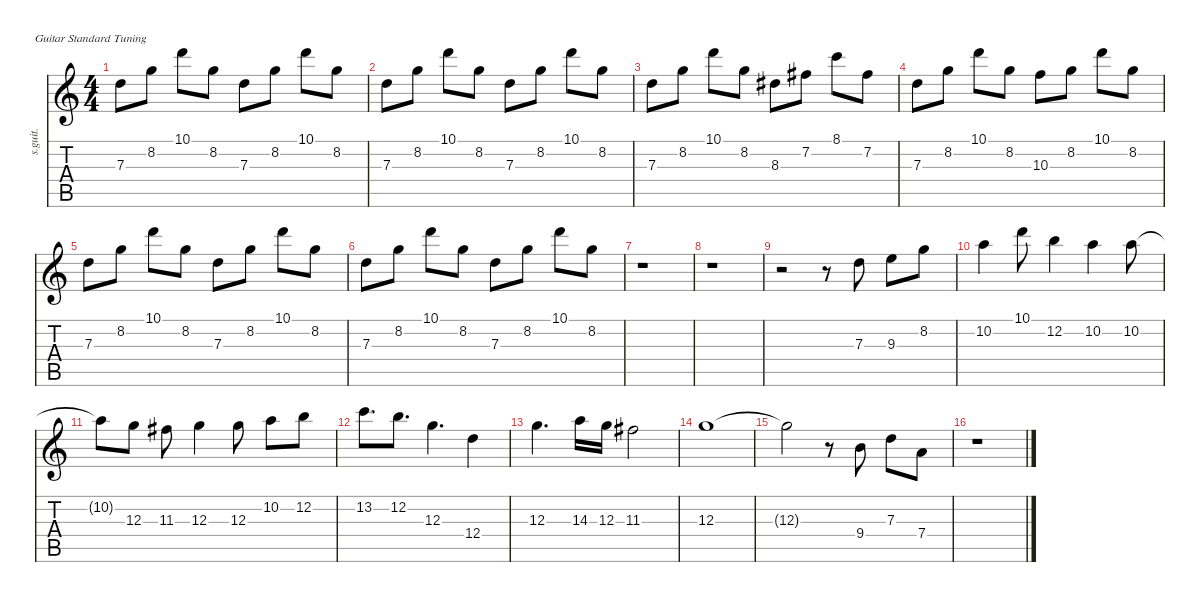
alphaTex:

\defaultSystemsLayout 4
\hideDynamics
\bracketExtendMode nobrackets
\track ("" "s.guit.") {instrument overdrivenguitar}
\staff {score tabs}
\tuning (E4 B3 G3 D3 A2 E2)
\ts (4 4)
\beaming (8 2 2 2 2)
\tempo (82 hide)
\clef g2
\ks c
7.3.8{dy f instrument overdrivenguitar} 8.2.8 10.1.8 8.2.8 7.3.8 8.2.8 10.1.8 8.2.8 |
7.3.8 8.2.8 10.1.8 8.2.8 7.3.8 8.2.8 10.1.8 8.2.8 |
7.3.8 8.2.8 10.1.8 8.2.8 8.3{acc #}.8 7.2{acc #}.8 8.1.8 7.2{acc #}.8 |
7.3.8 8.2.8 10.1.8 8.2.8 10.3.8 8.2.8 10.1.8 8.2.8 |
7.3.8 8.2.8 10.1.8 8.2.8 7.3.8 8.2.8 10.1.8 8.2.8 |
7.3.8 8.2.8 10.1.8 8.2.8 7.3.8 8.2.8 10.1.8 8.2.8 |
r.1 |
r.1 |
r.2 r.8 7.3.8 9.3.8 8.2.8 |
10.2.4 10.1.8 12.2.4 10.2.4 10.2.8 |
10.2{t}.8 12.3.8 11.3{acc #}.8 12.3.4 12.3.8 10.2.8 12.2.8 |
13.2.8{d} 12.2.8{d} 12.3.4{d} 12.4.4 |
12.3.4{d} 14.3.16 12.3.16 11.3{acc #}.2 |
12.3.1 |
12.3{t}.2 r.8 9.4.8 7.3.8 7.4.8 |
r.1
